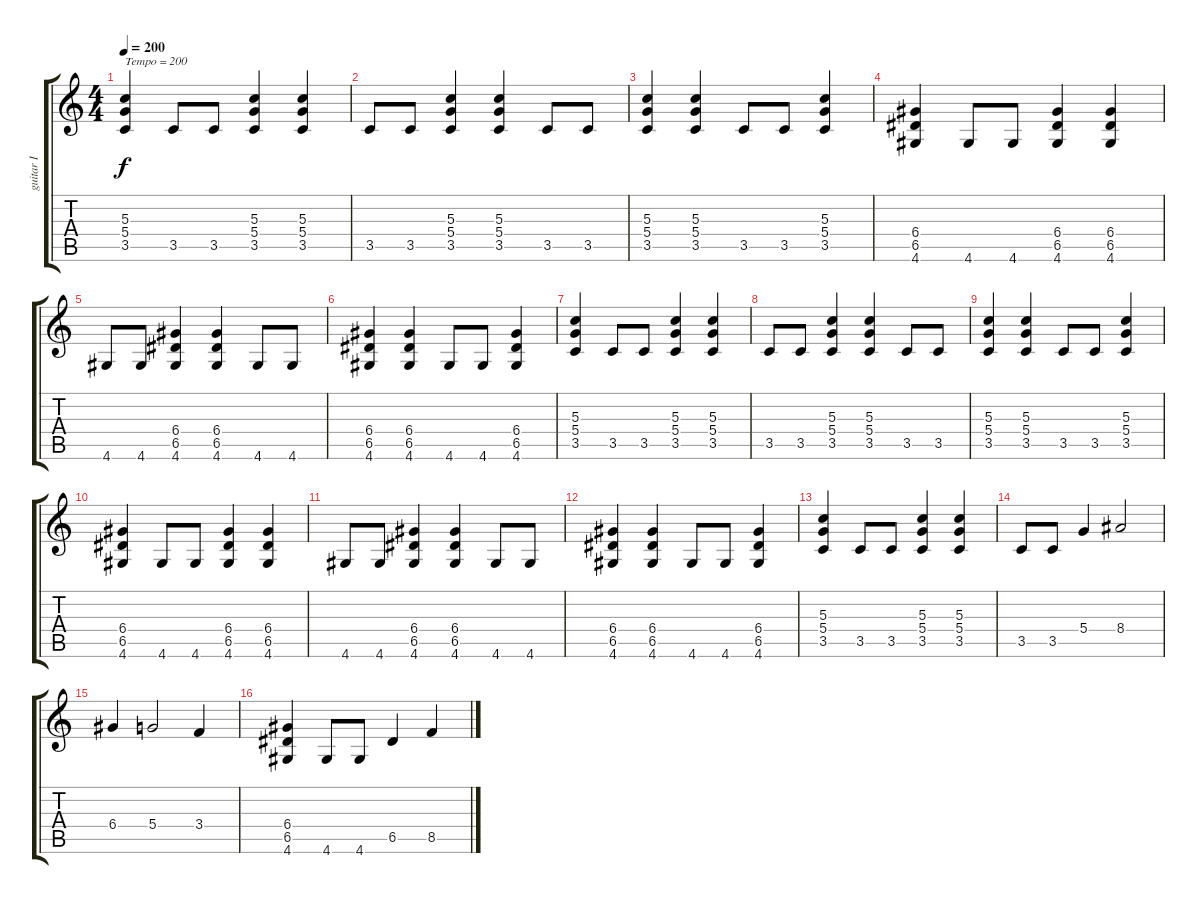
\track ("guitar I" "guitar I") {instrument distortionguitar}
\staff {score tabs}
\tuning (E4 B3 G3 D3 A2 E2) {hide}
\ts (4 4)
\tempo 200
\clef g2
\ks c
(5.3 5.4 3.5).4{txt "Tempo = 200" dy f} 3.5.8 3.5.8 (5.3 5.4 3.5).4 (5.3 5.4 3.5).4 |
3.5.8 3.5.8 (5.3 5.4 3.5).4 (5.3 5.4 3.5).4 3.5.8 3.5.8 |
(5.3 5.4 3.5).4 (5.3 5.4 3.5).4 3.5.8 3.5.8 (5.3 5.4 3.5).4 |
(6.4 6.5 4.6).4 4.6.8 4.6.8 (6.4 6.5 4.6).4 (6.4 6.5 4.6).4 |
4.6.8 4.6.8 (6.4 6.5 4.6).4 (6.4 6.5 4.6).4 4.6.8 4.6.8 |
(6.4 6.5 4.6).4 (6.4 6.5 4.6).4 4.6.8 4.6.8 (6.4 6.5 4.6).4 |
(5.3 5.4 3.5).4 3.5.8 3.5.8 (5.3 5.4 3.5).4 (5.3 5.4 3.5).4 |
3.5.8 3.5.8 (5.3 5.4 3.5).4 (5.3 5.4 3.5).4 3.5.8 3.5.8 |
(5.3 5.4 3.5).4 (5.3 5.4 3.5).4 3.5.8 3.5.8 (5.3 5.4 3.5).4 |
(6.4 6.5 4.6).4 4.6.8 4.6.8 (6.4 6.5 4.6).4 (6.4 6.5 4.6).4 |
4.6.8 4.6.8 (6.4 6.5 4.6).4 (6.4 6.5 4.6).4 4.6.8 4.6.8 |
(6.4 6.5 4.6).4 (6.4 6.5 4.6).4 4.6.8 4.6.8 (6.4 6.5 4.6).4 |
(5.3 5.4 3.5).4 3.5.8 3.5.8 (5.3 5.4 3.5).4 (5.3 5.4 3.5).4 |
3.5.8 3.5.8 5.4.4 8.4.2 |
6.4.4 5.4.2 3.4.4 |
(6.4 6.5 4.6).4 4.6.8 4.6.8 6.5.4 8.5.4
